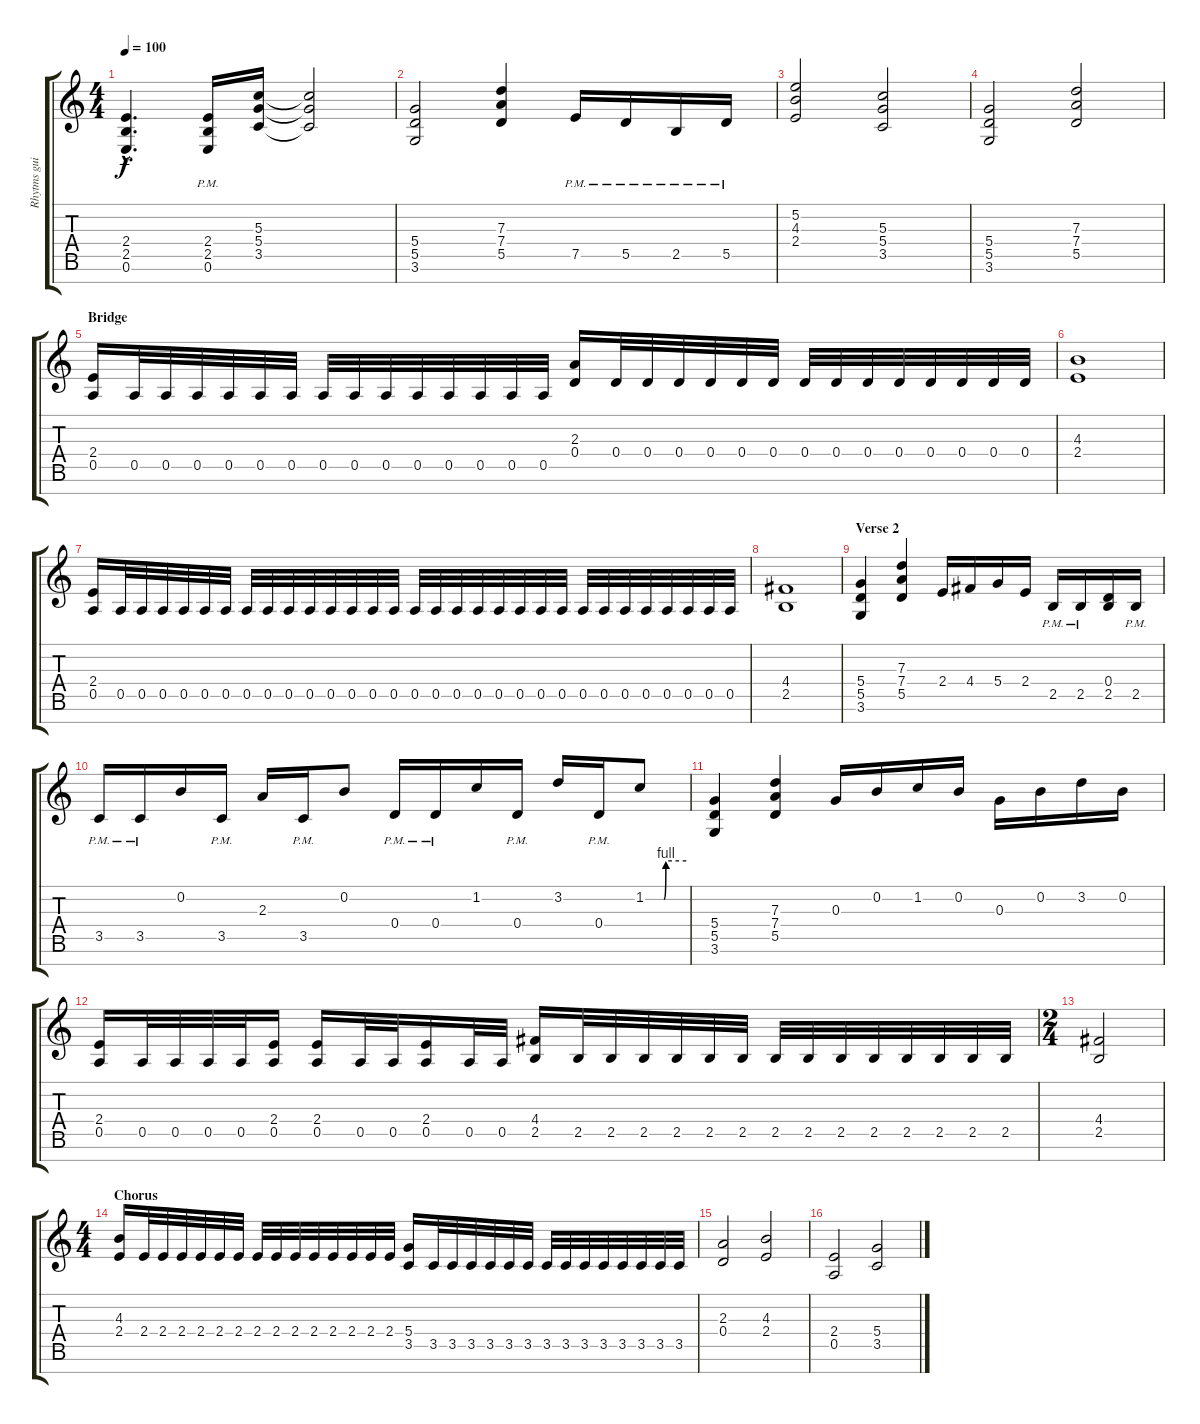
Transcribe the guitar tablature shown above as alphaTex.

\track ("Rhytms guit 2" "Rhytms gui") {instrument distortionguitar}
\staff {score tabs}
\tuning (E4 B3 G3 D3 A2 E2 B1) {hide}
\ts (4 4)
\tempo 100
\clef g2
\ks c
(2.4{hac} 2.5{hac} 0.6{hac}).4{d dy f} (2.4{pm} 2.5{pm} 0.6{pm}).16 (5.3 5.4 3.5).16 (5.3{t} 5.4{t} 3.5{t}).2 |
(5.4 5.5 3.6).2 (7.3 7.4 5.5).4 7.5{pm}.16 5.5{pm}.16 2.5{pm}.16 5.5{pm}.16 |
(5.2 4.3 2.4).2 (5.3 5.4 3.5).2 |
(5.4 5.5 3.6).2 (7.3 7.4 5.5).2 |
\section ("" "Bridge")
(2.4 0.5).16 0.5.32 0.5.32 0.5.32 0.5.32 0.5.32 0.5.32 0.5.32 0.5.32 0.5.32 0.5.32 0.5.32 0.5.32 0.5.32 0.5.32 (2.3 0.4).16 0.4.32 0.4.32 0.4.32 0.4.32 0.4.32 0.4.32 0.4.32 0.4.32 0.4.32 0.4.32 0.4.32 0.4.32 0.4.32 0.4.32 |
(4.3 2.4).1 |
(2.4 0.5).16 0.5.32 0.5.32 0.5.32 0.5.32 0.5.32 0.5.32 0.5.32 0.5.32 0.5.32 0.5.32 0.5.32 0.5.32 0.5.32 0.5.32 0.5.32 0.5.32 0.5.32 0.5.32 0.5.32 0.5.32 0.5.32 0.5.32 0.5.32 0.5.32 0.5.32 0.5.32 0.5.32 0.5.32 0.5.32 0.5.32 |
(4.4 2.5).1 |
\section ("" "Verse 2")
(5.4 5.5 3.6).4 (7.3 7.4 5.5).4 2.4.16 4.4.16 5.4.16 2.4.16 2.5{pm}.16 2.5{pm}.16 (0.4 2.5).16 2.5{pm}.16 |
3.5{pm}.16 3.5{pm}.16 0.2.16 3.5{pm}.16 2.3.16 3.5{pm}.16 0.2.8 0.4{pm}.16 0.4{pm}.16 1.2.16 0.4{pm}.16 3.2.16 0.4{pm}.16 1.2{be (custom 0 0 27 0 30 4 60 4)}.8 |
(5.4 5.5 3.6).4 (7.3 7.4 5.5).4 0.3.16 0.2.16 1.2.16 0.2.16 0.3.16 0.2.16 3.2.16 0.2.16 |
(2.4 0.5).16 0.5.32 0.5.32 0.5.32 0.5.32 (2.4 0.5).16 (2.4 0.5).16 0.5.32 0.5.32 (2.4 0.5).16 0.5.32 0.5.32 (4.4 2.5).16 2.5.32 2.5.32 2.5.32 2.5.32 2.5.32 2.5.32 2.5.32 2.5.32 2.5.32 2.5.32 2.5.32 2.5.32 2.5.32 2.5.32 |
\ts (2 4)
(4.4 2.5).2 |
\ts (4 4)
\section ("" "Chorus")
(4.3 2.4).16 2.4.32 2.4.32 2.4.32 2.4.32 2.4.32 2.4.32 2.4.32 2.4.32 2.4.32 2.4.32 2.4.32 2.4.32 2.4.32 2.4.32 (5.4 3.5).16 3.5.32 3.5.32 3.5.32 3.5.32 3.5.32 3.5.32 3.5.32 3.5.32 3.5.32 3.5.32 3.5.32 3.5.32 3.5.32 3.5.32 |
(2.3 0.4).2 (4.3 2.4).2 |
(2.4 0.5).2 (5.4 3.5).2
